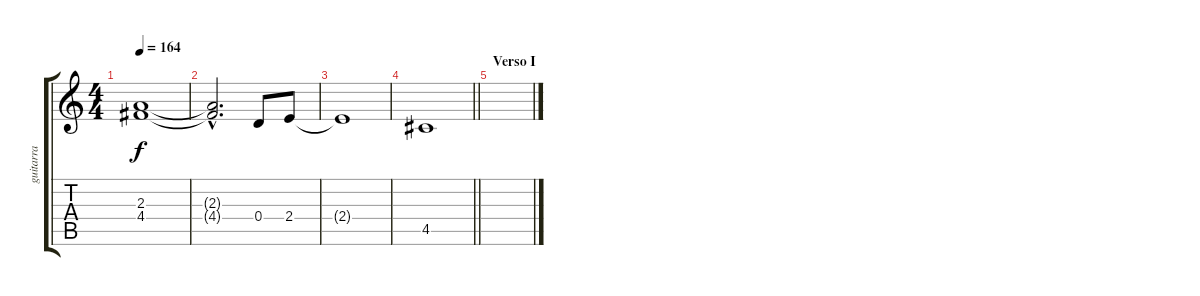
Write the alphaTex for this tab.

\track ("guitarra" "guitarra") {instrument distortionguitar}
\staff {score tabs}
\tuning (E4 B3 G3 D3 A2 E2) {hide}
\ts (4 4)
\tempo 164
\clef g2
\ks c
(2.3{t} 4.4{t}).1{dy f} |
(2.3{hac t} 4.4{hac t}).2{d} 0.4.8 2.4.8 |
2.4{t}.1 |
\barLineRight lightlight
4.5.1 |
\section ("" "Verso I")
